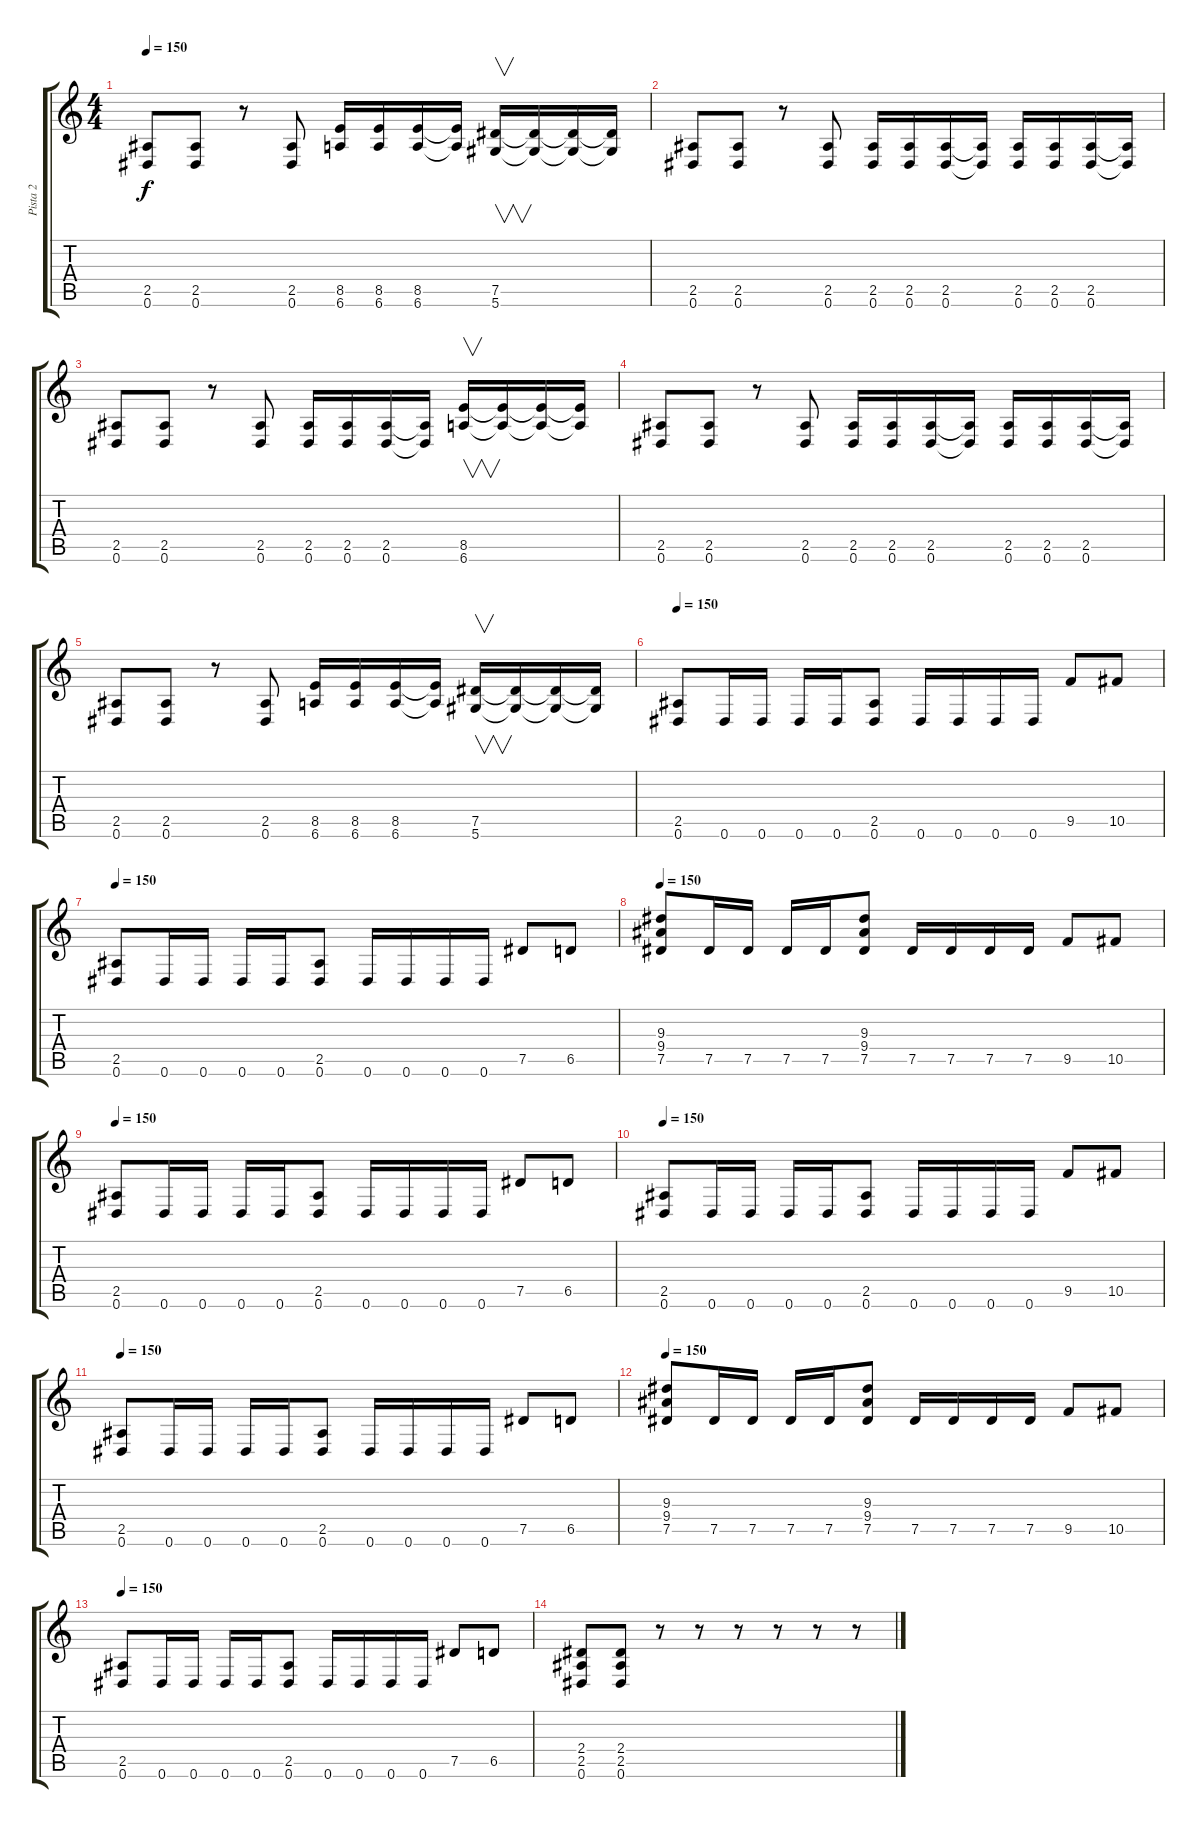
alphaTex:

\track ("Pista 2" "Pista 2") {instrument distortionguitar}
\staff {score tabs}
\tuning (Eb4 Bb3 Gb3 Db3 Ab2 Eb2) {hide}
\ts (4 4)
\tempo 150
\clef g2
\ks c
(2.5 0.6).8{dy f} (2.5 0.6).8 r.8 (2.5 0.6).8 (8.5 6.6).16 (8.5 6.6).16 (8.5 6.6).16 (8.5{t} 6.6{t}).16 (7.5 5.6).16{v} (7.5{t} 5.6{t}).16 (7.5{t} 5.6{t}).16 (7.5{t} 5.6{t}).16 |
(2.5 0.6).8 (2.5 0.6).8 r.8 (2.5 0.6).8 (2.5 0.6).16 (2.5 0.6).16 (2.5 0.6).16 (2.5{t} 0.6{t}).16 (2.5 0.6).16 (2.5 0.6).16 (2.5 0.6).16 (2.5{t} 0.6{t}).16 |
(2.5 0.6).8 (2.5 0.6).8 r.8 (2.5 0.6).8 (2.5 0.6).16 (2.5 0.6).16 (2.5 0.6).16 (2.5{t} 0.6{t}).16 (8.5 6.6).16{v} (8.5{t} 6.6{t}).16 (8.5{t} 6.6{t}).16 (8.5{t} 6.6{t}).16 |
(2.5 0.6).8 (2.5 0.6).8 r.8 (2.5 0.6).8 (2.5 0.6).16 (2.5 0.6).16 (2.5 0.6).16 (2.5{t} 0.6{t}).16 (2.5 0.6).16 (2.5 0.6).16 (2.5 0.6).16 (2.5{t} 0.6{t}).16 |
(2.5 0.6).8 (2.5 0.6).8 r.8 (2.5 0.6).8 (8.5 6.6).16 (8.5 6.6).16 (8.5 6.6).16 (8.5{t} 6.6{t}).16 (7.5 5.6).16{v} (7.5{t} 5.6{t}).16 (7.5{t} 5.6{t}).16 (7.5{t} 5.6{t}).16 |
\tempo 150
(2.5 0.6).8 0.6.16 0.6.16 0.6.16 0.6.16 (2.5 0.6).8 0.6.16 0.6.16 0.6.16 0.6.16 9.5.8 10.5.8 |
\tempo 150
(2.5 0.6).8 0.6.16 0.6.16 0.6.16 0.6.16 (2.5 0.6).8 0.6.16 0.6.16 0.6.16 0.6.16 7.5.8 6.5.8 |
\tempo 150
(9.3 9.4 7.5).8{balance 0} 7.5.16 7.5.16 7.5.16 7.5.16 (9.3 9.4 7.5).8 7.5.16 7.5.16 7.5.16 7.5.16 9.5.8 10.5.8 |
\tempo 150
(2.5 0.6).8{balance 8} 0.6.16 0.6.16 0.6.16 0.6.16 (2.5 0.6).8 0.6.16 0.6.16 0.6.16 0.6.16 7.5.8 6.5.8 |
\tempo 150
(2.5 0.6).8 0.6.16 0.6.16 0.6.16 0.6.16 (2.5 0.6).8 0.6.16 0.6.16 0.6.16 0.6.16 9.5.8 10.5.8 |
\tempo 150
(2.5 0.6).8 0.6.16 0.6.16 0.6.16 0.6.16 (2.5 0.6).8 0.6.16 0.6.16 0.6.16 0.6.16 7.5.8 6.5.8 |
\tempo 150
(9.3 9.4 7.5).8{balance 0} 7.5.16 7.5.16 7.5.16 7.5.16 (9.3 9.4 7.5).8 7.5.16 7.5.16 7.5.16 7.5.16 9.5.8 10.5.8 |
\tempo 150
(2.5 0.6).8{balance 8} 0.6.16 0.6.16 0.6.16 0.6.16 (2.5 0.6).8 0.6.16 0.6.16 0.6.16 0.6.16 7.5.8 6.5.8 |
(2.4 2.5 0.6).8 (2.4 2.5 0.6).8 r.8 r.8 r.8 r.8 r.8 r.8
